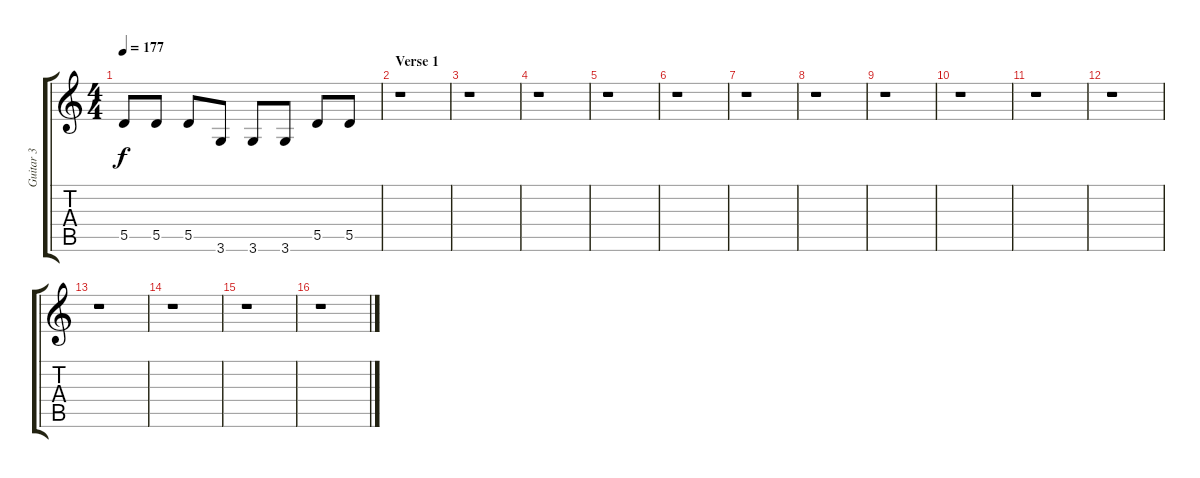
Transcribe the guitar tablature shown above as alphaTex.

\track ("Guitar 3" "Guitar 3") {instrument distortionguitar}
\staff {score tabs}
\tuning (E4 B3 G3 D3 A2 E2) {hide}
\ts (4 4)
\tempo 177
\clef g2
\ks c
5.5.8{dy f} 5.5.8 5.5.8 3.6.8 3.6.8 3.6.8 5.5.8 5.5.8 |
\section ("" "Verse 1")
r.1 |
r.1 |
r.1 |
r.1 |
r.1 |
r.1 |
r.1 |
r.1 |
r.1 |
r.1 |
r.1 |
r.1 |
r.1 |
r.1 |
r.1
